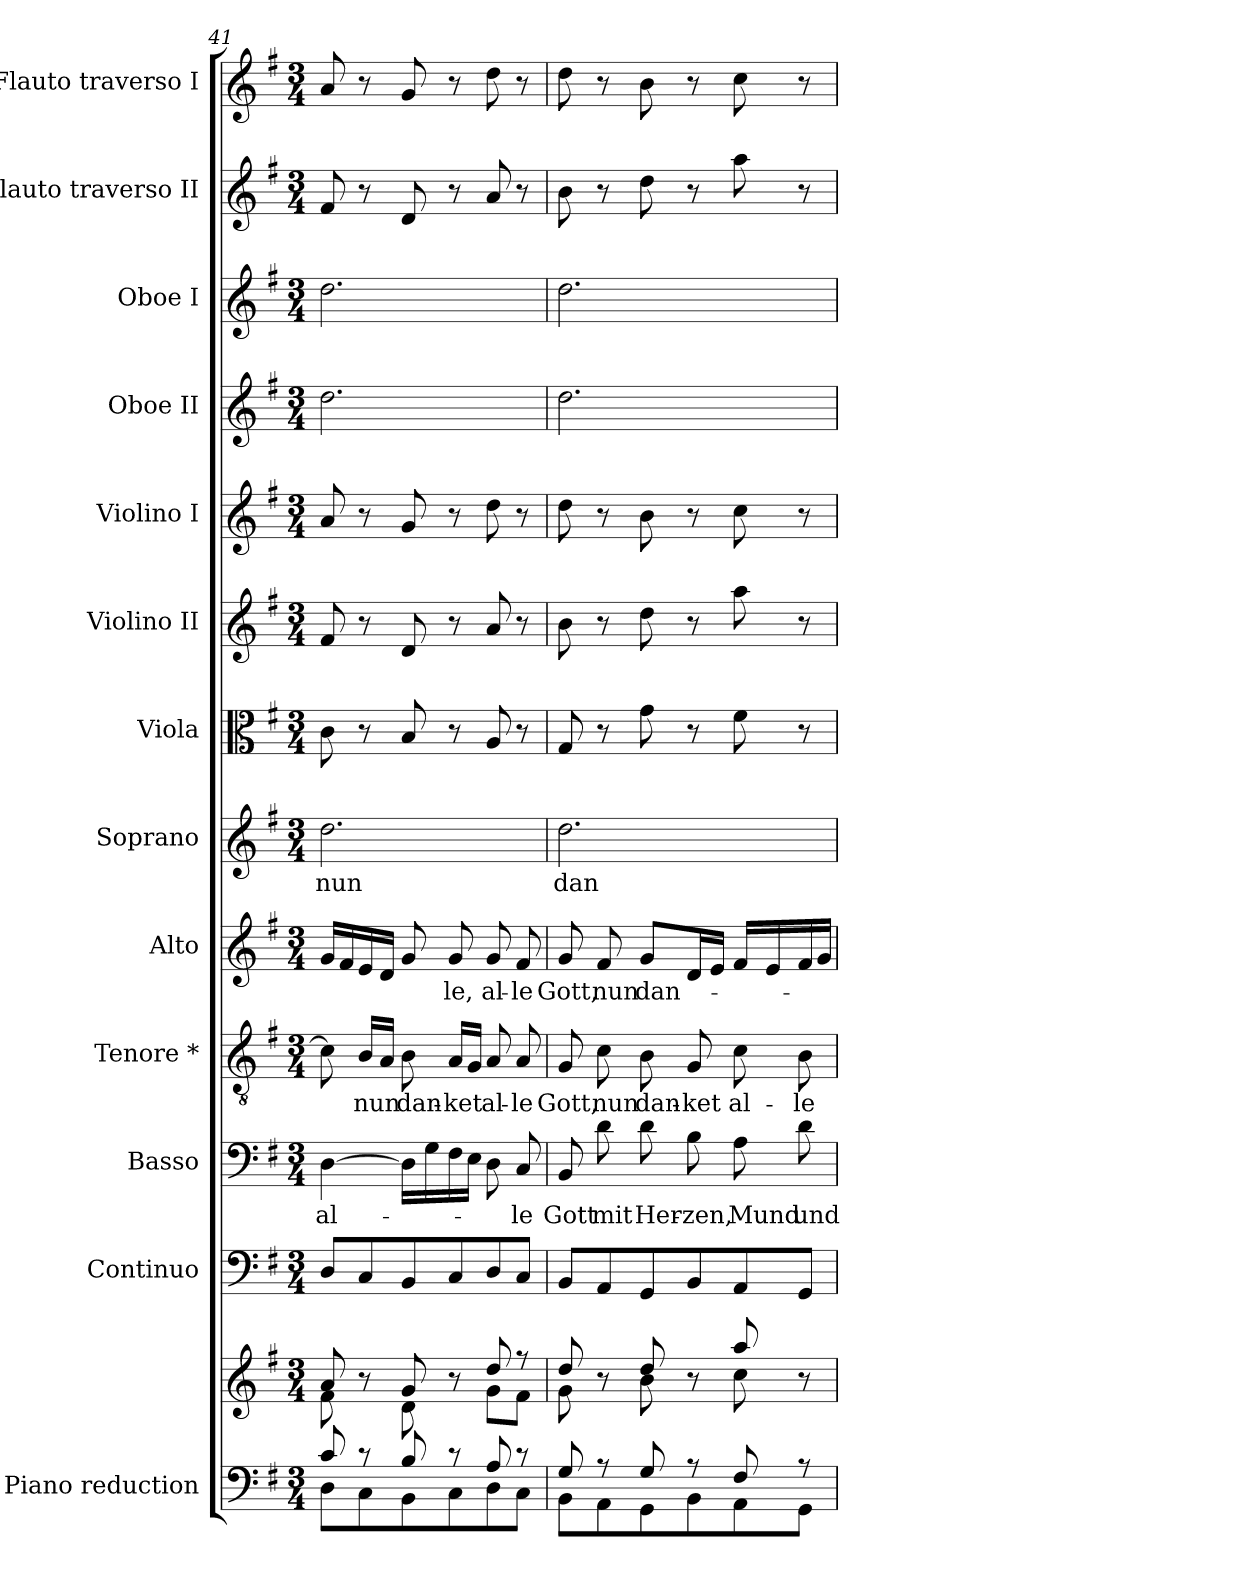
**kern	**kern	**kern	**kern	**text	**kern	**text	**kern	**text	**kern	**text	**kern	**kern	**kern	**kern	**kern	**kern	**kern
*part13	*part13	*part12	*part11	*part11	*part10	*part10	*part9	*part9	*part8	*part8	*part7	*part6	*part5	*part4	*part3	*part2	*part1
*staff14	*staff13	*staff12	*staff11	*staff11	*staff10	*staff10	*staff9	*staff9	*staff8	*staff8	*staff7	*staff6	*staff5	*staff4	*staff3	*staff2	*staff1
*I"Piano reduction	*	*I"Continuo	*I"Basso	*	*I"Tenore *	*	*I"Alto	*	*I"Soprano	*	*I"Viola	*I"Violino II	*I"Violino I	*I"Oboe II	*I"Oboe I	*I"Flauto traverso II	*I"Flauto traverso I
*I'Pno	*	*	*	*	*	*	*	*	*	*	*I'Vla	*I'Vln	*I'Vln	*I'Ob	*I'Ob	*	*
*clefF4	*clefG2	*clefF4	*clefF4	*	*clefGv2	*	*clefG2	*	*clefG2	*	*clefC3	*clefG2	*clefG2	*clefG2	*clefG2	*clefG2	*clefG2
*k[f#]	*k[f#]	*k[f#]	*k[f#]	*	*k[f#]	*	*k[f#]	*	*k[f#]	*	*k[f#]	*k[f#]	*k[f#]	*k[f#]	*k[f#]	*k[f#]	*k[f#]
*M3/4	*M3/4	*M3/4	*M3/4	*	*M3/4	*	*M3/4	*	*M3/4	*	*M3/4	*M3/4	*M3/4	*M3/4	*M3/4	*M3/4	*M3/4
=41	=41	=41	=41	=41	=41	=41	=41	=41	=41	=41	=41	=41	=41	=41	=41	=41	=41
*^	*^	*	*	*	*	*	*	*	*	*	*	*	*	*	*	*	*
!	!	!	!	!	!	!LO:LY:b	!	!	!	!	!	!LO:LY:b	!	!	!	!	!	!	!
8c/	8D\L	8a/	8f#\	8D/L	[4D\	al-	8c\]	.	16g/LL	.	2.dd\	nun	8c\	8f#/	8a/	2.dd\	2.dd\	8f#/	8a/
.	.	.	.	.	.	.	.	.	16f#/	.	.	.	.	.	.	.	.	.	.
!	!	!	!	!	!	!	!	!LO:LY:b	!	!	!	!	!	!	!	!	!	!	!
8r	8C\	8r	8ryy	8C/	.	.	16B/LL	nun	16e/	.	.	.	8r	8r	8r	.	.	8r	8r
.	.	.	.	.	.	.	16A/JJ	.	16d/JJ	.	.	.	.	.	.	.	.	.	.
!	!	!	!	!	!	!	!	!LO:LY:b	!	!	!	!	!	!	!	!	!	!	!
8B/	8BB\	8g/	8d\	8BB/	16D\LL]	.	8B\	dan-	8g/	.	.	.	8B/	8d/	8g/	.	.	8d/	8g/
.	.	.	.	.	16G\	.	.	.	.	.	.	.	.	.	.	.	.	.	.
!	!	!	!	!	!	!	!	!LO:LY:b	!	!LO:LY:b	!	!	!	!	!	!	!	!	!
8r	8C\	8r	8ryy	8C/	16F#\	.	16A/LL	-ket	8g/	-le,	.	.	8r	8r	8r	.	.	8r	8r
.	.	.	.	.	16E\JJ	.	16G/JJ	.	.	.	.	.	.	.	.	.	.	.	.
!	!	!	!	!	!	!	!	!LO:LY:b	!	!LO:LY:b	!	!	!	!	!	!	!	!	!
8A/	8D\	8dd/	8g\L	8D/	8D\	.	8A/	al-	8g/	al-	.	.	8A/	8a/	8dd\	.	.	8a/	8dd\
!	!	!	!	!	!	!LO:LY:b	!	!LO:LY:b	!	!LO:LY:b	!	!	!	!	!	!	!	!	!
8r	8C\J	8r	8f#\J	8C/J	8C/	-le	8A/	-le	8f#/	-le	.	.	8r	8r	8r	.	.	8r	8r
!!LO:PB:g=z
=42	=42	=42	=42	=42	=42	=42	=42	=42	=42	=42	=42	=42	=42	=42	=42	=42	=42	=42	=42
!	!	!	!	!	!	!LO:LY:b	!	!LO:LY:b	!	!LO:LY:b	!	!LO:LY:b	!	!	!	!	!	!	!
8G/	8BB\L	8dd/	8g\	8BB/L	8BB/	Gott	8G/	Gott,	8g/	Gott,	2.dd\	dan-	8G/	8b\	8dd\	2.dd\	2.dd\	8b\	8dd\
!	!	!	!	!	!	!LO:LY:b	!	!LO:LY:b	!	!LO:LY:b	!	!	!	!	!	!	!	!	!
8r	8AA\	8r	8ryy	8AA/	8d\	mit	8c\	nun	8f#/	nun	.	.	8r	8r	8r	.	.	8r	8r
!	!	!	!	!	!	!LO:LY:b	!	!LO:LY:b	!	!LO:LY:b	!	!	!	!	!	!	!	!	!
8G/	8GG\	8dd/	8b\	8GG/	8d\	Her-	8B\	dan-	8g/L	dan-	.	.	8g\	8dd\	8b\	.	.	8dd\	8b\
!	!	!	!	!	!	!LO:LY:b	!	!LO:LY:b	!	!	!	!	!	!	!	!	!	!	!
8r	8BB\	8r	8ryy	8BB/	8B\	-zen,	8G/	-ket	16d/L	.	.	.	8r	8r	8r	.	.	8r	8r
.	.	.	.	.	.	.	.	.	16e/JJ	.	.	.	.	.	.	.	.	.	.
!	!	!	!	!	!	!LO:LY:b	!	!LO:LY:b	!	!	!	!	!	!	!	!	!	!	!
8F#/	8AA\	8aa/	8cc\	8AA/	8A\	Mund	8c\	al-	16f#/LL	.	.	.	8f#\	8aa\	8cc\	.	.	8aa\	8cc\
.	.	.	.	.	.	.	.	.	16e/	.	.	.	.	.	.	.	.	.	.
!	!	!	!	!	!	!LO:LY:b	!	!LO:LY:b	!	!	!	!	!	!	!	!	!	!	!
8r	8GG\J	8r	8ryy	8GG/J	8d\	und	8B\	-le	16f#/	.	.	.	8r	8r	8r	.	.	8r	8r
.	.	.	.	.	.	.	.	.	16g/JJ	.	.	.	.	.	.	.	.	.	.
*v	*v	*	*	*	*	*	*	*	*	*	*	*	*	*	*	*	*	*	*
*	*v	*v	*	*	*	*	*	*	*	*	*	*	*	*	*	*	*	*
=	=	=	=	=	=	=	=	=	=	=	=	=	=	=	=	=	=
*-	*-	*-	*-	*-	*-	*-	*-	*-	*-	*-	*-	*-	*-	*-	*-	*-	*-
